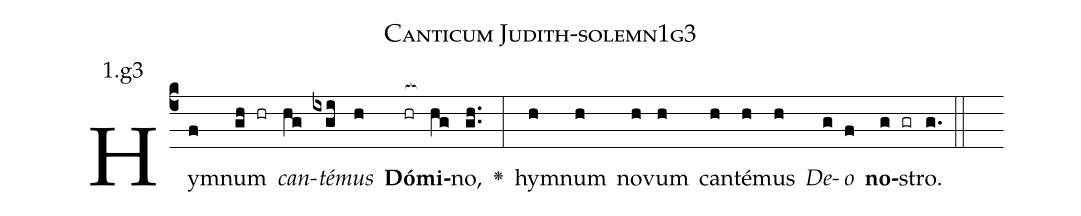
name: Canticum Judith-solemn1g3;
annotation: 1.g3;
%%
(c4)Hym(f)num(gh hr) <i>can</i>(hg)<i>té</i>(ixgi)<i>mus</i>(h) <b>Dó</b>(hr[ocb:1{])<b>mi</b>(hg[ocb:0}])no,(gh..) <v>\greheightstar</v>(:) hym(h)num(h) no(h)vum(h) can(h)té(h)mus(h) <i>De</i>(g)<i>o</i>(f) <b>no</b>(g gr)stro.(g.) (::)


%E(h) u(h) o(g) u(f) a(g) e.(g.) (::)
